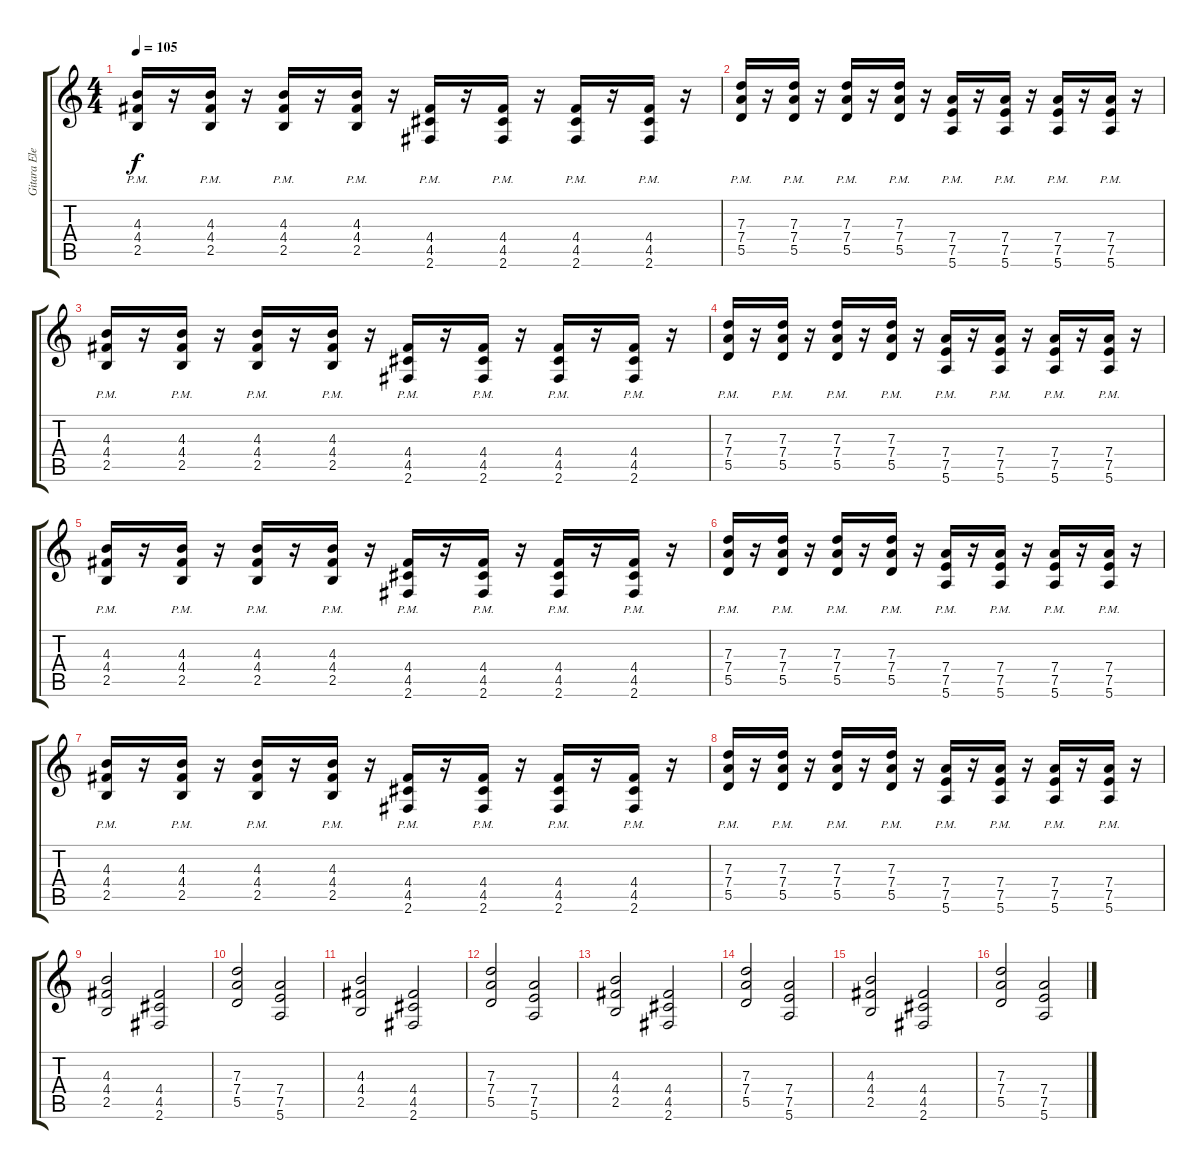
\track ("Gitara Elektryczna 1 " "Gitara Ele") {instrument distortionguitar}
\staff {score tabs}
\tuning (E4 B3 G3 D3 A2 E2) {hide}
\ts (4 4)
\tempo 105
\clef g2
\ks c
(4.3{pm} 4.4{pm} 2.5{pm}).16{dy f} r.16 (4.3{pm} 4.4{pm} 2.5{pm}).16 r.16 (4.3{pm} 4.4{pm} 2.5{pm}).16 r.16 (4.3{pm} 4.4{pm} 2.5{pm}).16 r.16 (4.4{pm} 4.5{pm} 2.6{pm}).16 r.16 (4.4{pm} 4.5{pm} 2.6{pm}).16 r.16 (4.4{pm} 4.5{pm} 2.6{pm}).16 r.16 (4.4{pm} 4.5{pm} 2.6{pm}).16 r.16 |
(7.3{pm} 7.4{pm} 5.5{pm}).16 r.16 (7.3{pm} 7.4{pm} 5.5{pm}).16 r.16 (7.3{pm} 7.4{pm} 5.5{pm}).16 r.16 (7.3{pm} 7.4{pm} 5.5{pm}).16 r.16 (7.4{pm} 7.5{pm} 5.6{pm}).16 r.16 (7.4{pm} 7.5{pm} 5.6{pm}).16 r.16 (7.4{pm} 7.5{pm} 5.6{pm}).16 r.16 (7.4{pm} 7.5{pm} 5.6{pm}).16 r.16 |
(4.3{pm} 4.4{pm} 2.5{pm}).16 r.16 (4.3{pm} 4.4{pm} 2.5{pm}).16 r.16 (4.3{pm} 4.4{pm} 2.5{pm}).16 r.16 (4.3{pm} 4.4{pm} 2.5{pm}).16 r.16 (4.4{pm} 4.5{pm} 2.6{pm}).16 r.16 (4.4{pm} 4.5{pm} 2.6{pm}).16 r.16 (4.4{pm} 4.5{pm} 2.6{pm}).16 r.16 (4.4{pm} 4.5{pm} 2.6{pm}).16 r.16 |
(7.3{pm} 7.4{pm} 5.5{pm}).16 r.16 (7.3{pm} 7.4{pm} 5.5{pm}).16 r.16 (7.3{pm} 7.4{pm} 5.5{pm}).16 r.16 (7.3{pm} 7.4{pm} 5.5{pm}).16 r.16 (7.4{pm} 7.5{pm} 5.6{pm}).16 r.16 (7.4{pm} 7.5{pm} 5.6{pm}).16 r.16 (7.4{pm} 7.5{pm} 5.6{pm}).16 r.16 (7.4{pm} 7.5{pm} 5.6{pm}).16 r.16 |
(4.3{pm} 4.4{pm} 2.5{pm}).16 r.16 (4.3{pm} 4.4{pm} 2.5{pm}).16 r.16 (4.3{pm} 4.4{pm} 2.5{pm}).16 r.16 (4.3{pm} 4.4{pm} 2.5{pm}).16 r.16 (4.4{pm} 4.5{pm} 2.6{pm}).16 r.16 (4.4{pm} 4.5{pm} 2.6{pm}).16 r.16 (4.4{pm} 4.5{pm} 2.6{pm}).16 r.16 (4.4{pm} 4.5{pm} 2.6{pm}).16 r.16 |
(7.3{pm} 7.4{pm} 5.5{pm}).16 r.16 (7.3{pm} 7.4{pm} 5.5{pm}).16 r.16 (7.3{pm} 7.4{pm} 5.5{pm}).16 r.16 (7.3{pm} 7.4{pm} 5.5{pm}).16 r.16 (7.4{pm} 7.5{pm} 5.6{pm}).16 r.16 (7.4{pm} 7.5{pm} 5.6{pm}).16 r.16 (7.4{pm} 7.5{pm} 5.6{pm}).16 r.16 (7.4{pm} 7.5{pm} 5.6{pm}).16 r.16 |
(4.3{pm} 4.4{pm} 2.5{pm}).16 r.16 (4.3{pm} 4.4{pm} 2.5{pm}).16 r.16 (4.3{pm} 4.4{pm} 2.5{pm}).16 r.16 (4.3{pm} 4.4{pm} 2.5{pm}).16 r.16 (4.4{pm} 4.5{pm} 2.6{pm}).16 r.16 (4.4{pm} 4.5{pm} 2.6{pm}).16 r.16 (4.4{pm} 4.5{pm} 2.6{pm}).16 r.16 (4.4{pm} 4.5{pm} 2.6{pm}).16 r.16 |
(7.3{pm} 7.4{pm} 5.5{pm}).16 r.16 (7.3{pm} 7.4{pm} 5.5{pm}).16 r.16 (7.3{pm} 7.4{pm} 5.5{pm}).16 r.16 (7.3{pm} 7.4{pm} 5.5{pm}).16 r.16 (7.4{pm} 7.5{pm} 5.6{pm}).16 r.16 (7.4{pm} 7.5{pm} 5.6{pm}).16 r.16 (7.4{pm} 7.5{pm} 5.6{pm}).16 r.16 (7.4{pm} 7.5{pm} 5.6{pm}).16 r.16 |
(4.3 4.4 2.5).2 (4.4 4.5 2.6).2 |
(7.3 7.4 5.5).2 (7.4 7.5 5.6).2 |
(4.3 4.4 2.5).2 (4.4 4.5 2.6).2 |
(7.3 7.4 5.5).2 (7.4 7.5 5.6).2 |
(4.3 4.4 2.5).2 (4.4 4.5 2.6).2 |
(7.3 7.4 5.5).2 (7.4 7.5 5.6).2 |
(4.3 4.4 2.5).2 (4.4 4.5 2.6).2 |
(7.3 7.4 5.5).2 (7.4 7.5 5.6).2
